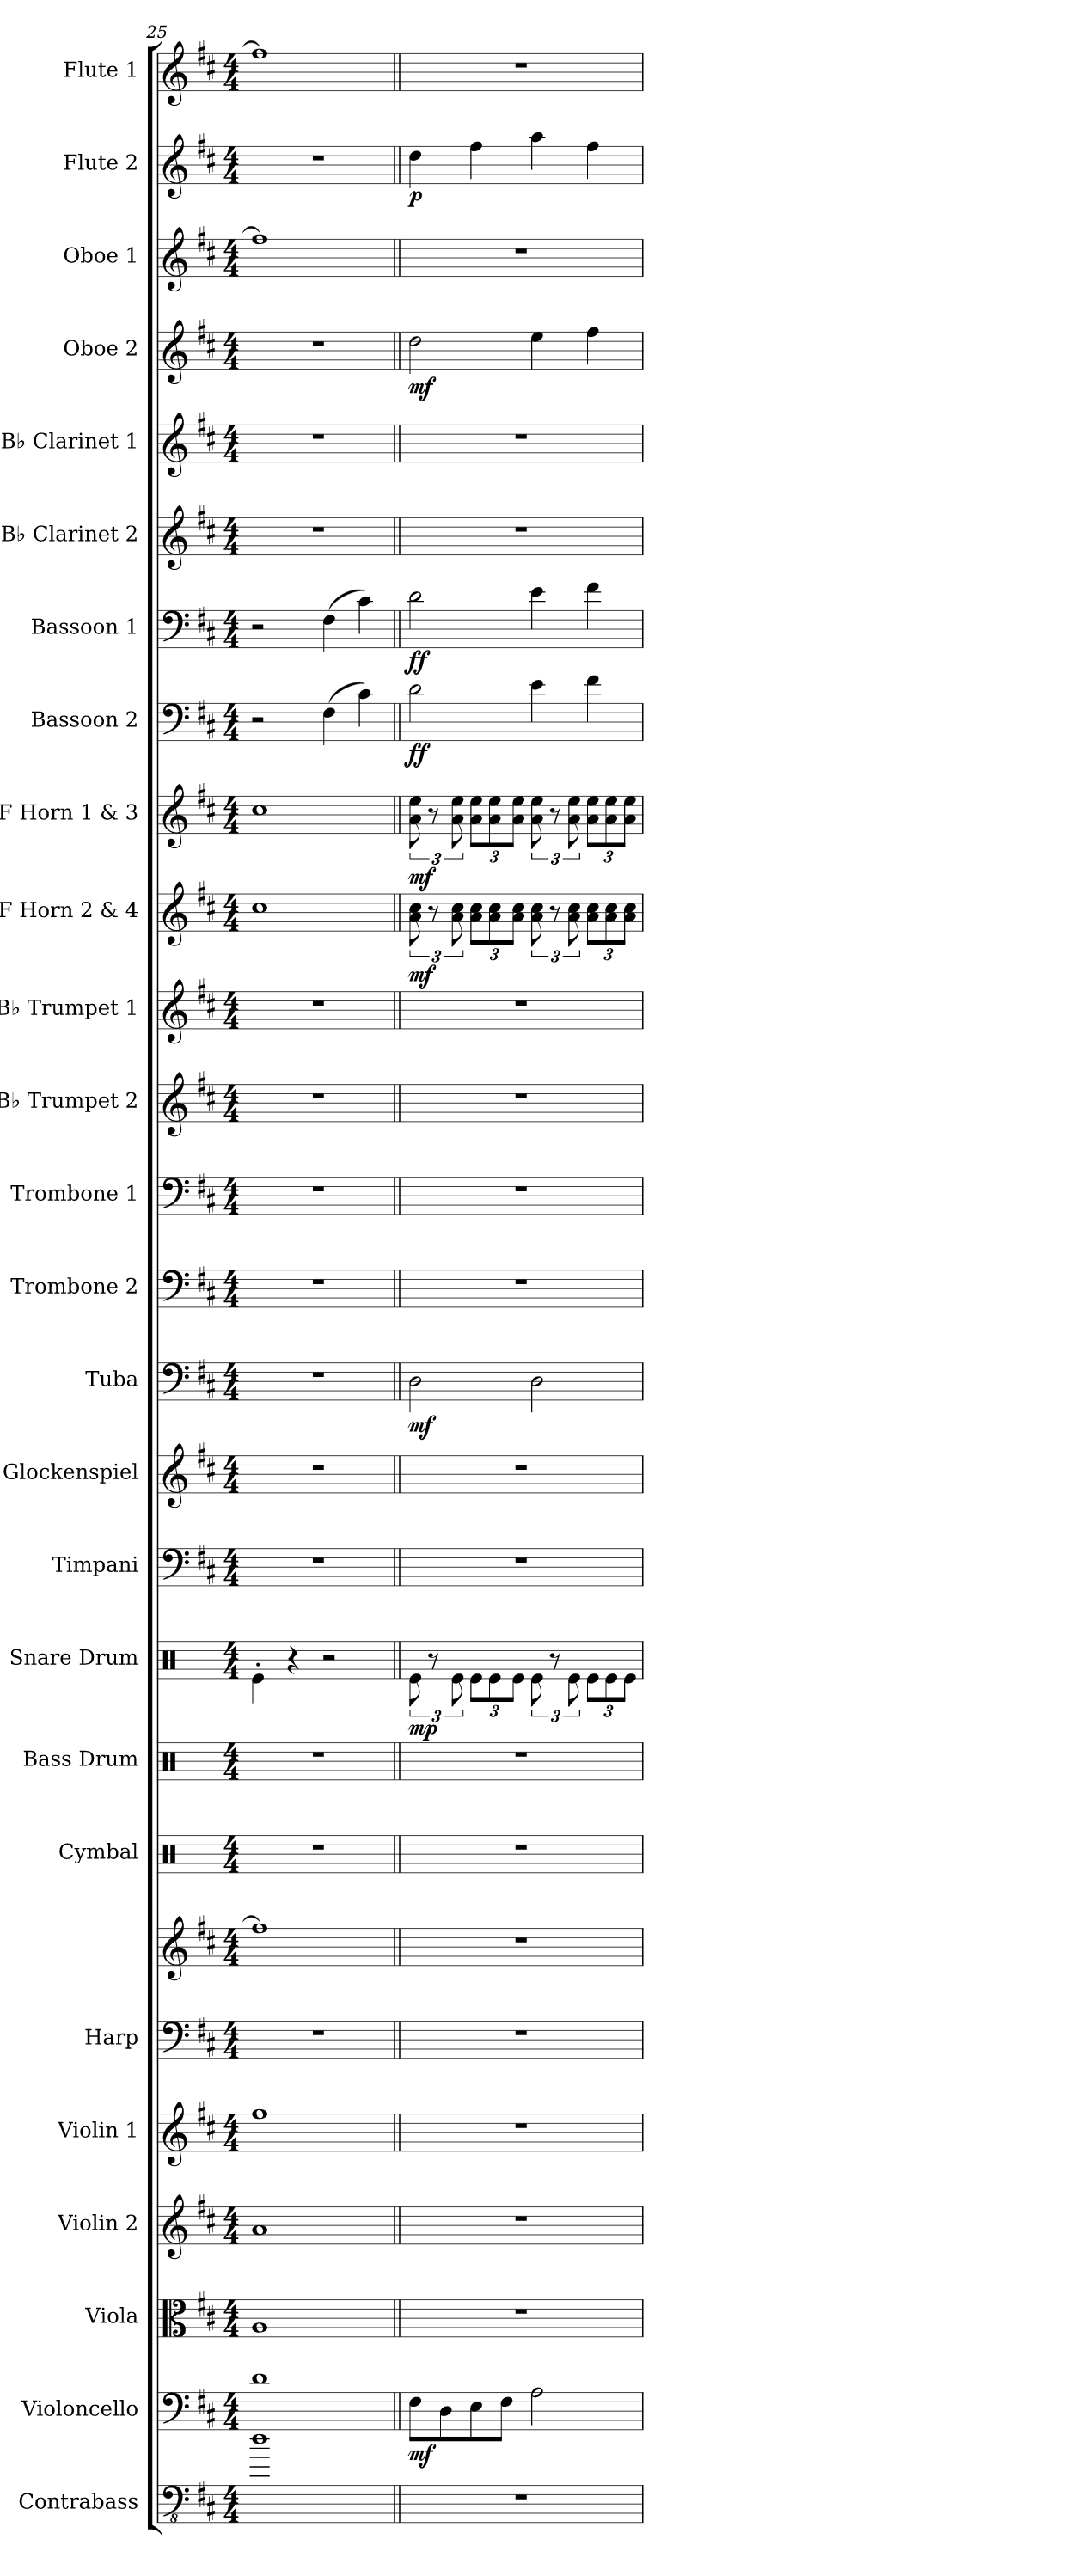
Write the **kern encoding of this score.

**kern	**kern	**dynam	**kern	**kern	**kern	**kern	**kern	**kern	**kern	**kern	**dynam	**kern	**kern	**kern	**dynam	**kern	**kern	**kern	**kern	**kern	**dynam	**kern	**dynam	**kern	**dynam	**kern	**dynam	**kern	**kern	**kern	**dynam	**kern	**kern	**dynam	**kern
*part26	*part25	*part25	*part24	*part23	*part22	*part21	*part21	*part20	*part19	*part18	*part18	*part17	*part16	*part15	*part15	*part14	*part13	*part12	*part11	*part10	*part10	*part9	*part9	*part8	*part8	*part7	*part7	*part6	*part5	*part4	*part4	*part3	*part2	*part2	*part1
*staff27	*staff26	*staff26	*staff25	*staff24	*staff23	*staff22	*staff21	*staff20	*staff19	*staff18	*staff18	*staff17	*staff16	*staff15	*staff15	*staff14	*staff13	*staff12	*staff11	*staff10	*staff10	*staff9	*staff9	*staff8	*staff8	*staff7	*staff7	*staff6	*staff5	*staff4	*staff4	*staff3	*staff2	*staff2	*staff1
*I"Contrabass	*I"Violoncello	*	*I"Viola	*I"Violin 2	*I"Violin 1	*I"Harp	*	*I"Cymbal	*I"Bass Drum	*I"Snare Drum	*	*I"Timpani	*I"Glockenspiel	*I"Tuba	*	*I"Trombone 2	*I"Trombone 1	*I"B♭ Trumpet 2	*I"B♭ Trumpet 1	*I"F Horn 2 &amp; 4	*	*I"F Horn 1 &amp; 3	*	*I"Bassoon 2	*	*I"Bassoon 1	*	*I"B♭ Clarinet 2	*I"B♭ Clarinet 1	*I"Oboe 2	*	*I"Oboe 1	*I"Flute 2	*	*I"Flute 1
*I'Cb.	*I'Vc.	*	*I'Vla.	*I'Vln. 2	*I'Vln. 1	*I'Hrp.	*	*I'Cym.	*I'B. Dr.	*I'Sn. Dr.	*	*I'Timp.	*I'Glk.	*I'Tba.	*	*I'Tbn. 2	*I'Tbn. 1	*I'B♭ Tpt. 2	*I'B♭ Tpt. 1	*I'F Hn. 2 4	*	*I'F Hn. 1 3	*	*I'Bsn. 2	*	*I'Bsn. 1	*	*I'B♭ Cl. 2	*I'B♭ Cl. 1	*I'Ob. 2	*	*I'Ob. 1	*I'Fl. 2	*	*I'Fl. 1
*clefFv4	*clefF4	*	*clefC3	*clefG2	*clefG2	*clefF4	*clefG2	*clefX	*clefX	*clefX	*	*clefF4	*clefG2	*clefF4	*	*clefF4	*clefF4	*clefG2	*clefG2	*clefG2	*	*clefG2	*	*clefF4	*	*clefF4	*	*clefG2	*clefG2	*clefG2	*	*clefG2	*clefG2	*	*clefG2
*ITrd7c12	*	*	*	*	*	*	*	*	*	*	*	*	*ITrd-14c-24	*	*	*	*	*ITrd1c2	*ITrd1c2	*ITrd4c7	*	*ITrd4c7	*	*	*	*	*	*ITrd1c2	*ITrd1c2	*	*	*	*	*	*
*k[f#c#]	*k[f#c#]	*	*k[f#c#]	*k[f#c#]	*k[f#c#]	*k[f#c#]	*k[f#c#]	*k[]	*k[]	*k[]	*	*k[f#c#]	*k[f#c#]	*k[f#c#]	*	*k[f#c#]	*k[f#c#]	*k[]	*k[]	*k[f#]	*	*k[f#]	*	*k[f#c#]	*	*k[f#c#]	*	*k[]	*k[]	*k[f#c#]	*	*k[f#c#]	*k[f#c#]	*	*k[f#c#]
*M4/4	*M4/4	*	*M4/4	*M4/4	*M4/4	*M4/4	*M4/4	*M4/4	*M4/4	*M4/4	*	*M4/4	*M4/4	*M4/4	*	*M4/4	*M4/4	*M4/4	*M4/4	*M4/4	*	*M4/4	*	*M4/4	*	*M4/4	*	*M4/4	*M4/4	*M4/4	*	*M4/4	*M4/4	*	*M4/4
=25	=25	=25	=25	=25	=25	=25	=25	=25	=25	=25	=25	=25	=25	=25	=25	=25	=25	=25	=25	=25	=25	=25	=25	=25	=25	=25	=25	=25	=25	=25	=25	=25	=25	=25	=25
!	!	!	!	!	!	!	!	!	!	!	!LO:DY:b	!	!	!	!	!	!	!	!	!	!	!	!	!	!	!	!	!	!	!	!	!	!	!	!
!	!	!	!	!	!	!	!	!	!	!	!LO:DY:n=1:b	!	!	!	!	!	!	!	!	!	!	!	!	!	!	!	!	!	!	!	!	!	!	!	!
1D	1d	.	1A	1a	1ff#	1r	1ff#]	1r	1r	4Re'\	mf mf	1r	1r	1r	.	1r	1r	1r	1r	1f#	.	1f#	.	2r	.	2r	.	1r	1r	1r	.	1ff#]	1r	.	1ff#]
.	.	.	.	.	.	.	.	.	.	4r	.	.	.	.	.	.	.	.	.	.	.	.	.	.	.	.	.	.	.	.	.	.	.	.	.
.	.	.	.	.	.	.	.	.	.	2r	.	.	.	.	.	.	.	.	.	.	.	.	.	(4F#\	.	(4F#\	.	.	.	.	.	.	.	.	.
.	.	.	.	.	.	.	.	.	.	.	.	.	.	.	.	.	.	.	.	.	.	.	.	4c#\)	.	4c#\)	.	.	.	.	.	.	.	.	.
!!LO:PB:g=z
=26||	=26||	=26||	=26||	=26||	=26||	=26||	=26||	=26||	=26||	=26||	=26||	=26||	=26||	=26||	=26||	=26||	=26||	=26||	=26||	=26||	=26||	=26||	=26||	=26||	=26||	=26||	=26||	=26||	=26||	=26||	=26||	=26||	=26||	=26||	=26||
!	!	!LO:DY:b	!	!	!	!	!	!	!	!	!LO:DY:b	!	!	!	!LO:DY:b	!	!	!	!	!	!LO:DY:b	!	!LO:DY:b	!	!LO:DY:b	!	!LO:DY:b	!	!	!	!LO:DY:b	!	!	!LO:DY:b	!
1r	8F#\L	mf	1r	1r	1r	1r	1r	1r	1r	12Re\	mp	1r	1r	2D\	mf	1r	1r	1r	1r	12d\ 12f#\	mf	12d\ 12a\	mf	2d\	ff	2d\	ff	1r	1r	2dd\	mf	1r	4dd\	p	1r
.	.	.	.	.	.	.	.	.	.	12r	.	.	.	.	.	.	.	.	.	12r	.	12r	.	.	.	.	.	.	.	.	.	.	.	.	.
.	8D\	.	.	.	.	.	.	.	.	.	.	.	.	.	.	.	.	.	.	.	.	.	.	.	.	.	.	.	.	.	.	.	.	.	.
.	.	.	.	.	.	.	.	.	.	12Re\	.	.	.	.	.	.	.	.	.	12d\ 12f#\	.	12d\ 12a\	.	.	.	.	.	.	.	.	.	.	.	.	.
*	*	*	*	*	*	*	*	*	*	*Xbrackettup	*	*	*	*	*	*	*	*	*	*Xbrackettup	*	*Xbrackettup	*	*	*	*	*	*	*	*	*	*	*	*	*
.	8E\	.	.	.	.	.	.	.	.	12Re\L	.	.	.	.	.	.	.	.	.	12d\ 12f#\L	.	12d\ 12a\L	.	.	.	.	.	.	.	.	.	.	4ff#\	.	.
.	.	.	.	.	.	.	.	.	.	12Re\	.	.	.	.	.	.	.	.	.	12d\ 12f#\	.	12d\ 12a\	.	.	.	.	.	.	.	.	.	.	.	.	.
.	8F#\J	.	.	.	.	.	.	.	.	.	.	.	.	.	.	.	.	.	.	.	.	.	.	.	.	.	.	.	.	.	.	.	.	.	.
.	.	.	.	.	.	.	.	.	.	12Re\J	.	.	.	.	.	.	.	.	.	12d\ 12f#\J	.	12d\ 12a\J	.	.	.	.	.	.	.	.	.	.	.	.	.
*	*	*	*	*	*	*	*	*	*	*brackettup	*	*	*	*	*	*	*	*	*	*brackettup	*	*brackettup	*	*	*	*	*	*	*	*	*	*	*	*	*
.	2A\	.	.	.	.	.	.	.	.	12Re\	.	.	.	2D\	.	.	.	.	.	12d\ 12f#\	.	12d\ 12a\	.	4e\	.	4e\	.	.	.	4ee\	.	.	4aa\	.	.
.	.	.	.	.	.	.	.	.	.	12r	.	.	.	.	.	.	.	.	.	12r	.	12r	.	.	.	.	.	.	.	.	.	.	.	.	.
.	.	.	.	.	.	.	.	.	.	12Re\	.	.	.	.	.	.	.	.	.	12d\ 12f#\	.	12d\ 12a\	.	.	.	.	.	.	.	.	.	.	.	.	.
*	*	*	*	*	*	*	*	*	*	*Xbrackettup	*	*	*	*	*	*	*	*	*	*Xbrackettup	*	*Xbrackettup	*	*	*	*	*	*	*	*	*	*	*	*	*
.	.	.	.	.	.	.	.	.	.	12Re\L	.	.	.	.	.	.	.	.	.	12d\ 12f#\L	.	12d\ 12a\L	.	4f#\	.	4f#\	.	.	.	4ff#\	.	.	4ff#\	.	.
.	.	.	.	.	.	.	.	.	.	12Re\	.	.	.	.	.	.	.	.	.	12d\ 12f#\	.	12d\ 12a\	.	.	.	.	.	.	.	.	.	.	.	.	.
.	.	.	.	.	.	.	.	.	.	12Re\J	.	.	.	.	.	.	.	.	.	12d\ 12f#\J	.	12d\ 12a\J	.	.	.	.	.	.	.	.	.	.	.	.	.
=	=	=	=	=	=	=	=	=	=	=	=	=	=	=	=	=	=	=	=	=	=	=	=	=	=	=	=	=	=	=	=	=	=	=	=
*-	*-	*-	*-	*-	*-	*-	*-	*-	*-	*-	*-	*-	*-	*-	*-	*-	*-	*-	*-	*-	*-	*-	*-	*-	*-	*-	*-	*-	*-	*-	*-	*-	*-	*-	*-
